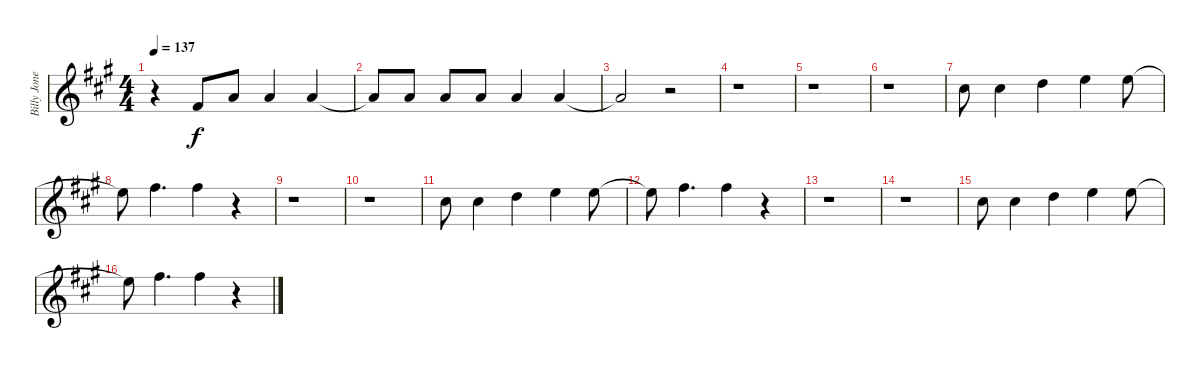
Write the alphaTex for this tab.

\track ("Billy Jones Vocals" "Billy Jone") {instrument flute}
\staff {score}
\tuning (E4 B3 G3 D3 A2 E2) {hide}
\ts (4 4)
\tempo 137
\clef g2
\ks a
r.4{dy f} 7.2.8 10.2.8 10.2.4 10.2.4 |
10.2{t}.8 10.2.8 10.2.8 10.2.8 10.2.4 10.2.4 |
10.2{t}.2 r.2 |
r.1 |
r.1 |
r.1 |
14.2.8{volume 8 balance 0} 14.2.4 15.2.4 12.1.4 12.1.8 |
12.1{t}.8 14.1.4{d} 14.1.4 r.4 |
r.1 |
r.1 |
14.2.8 14.2.4 15.2.4 12.1.4 12.1.8 |
12.1{t}.8 14.1.4{d} 14.1.4 r.4 |
r.1 |
r.1 |
14.2.8 14.2.4 15.2.4 12.1.4 12.1.8 |
12.1{t}.8 14.1.4{d} 14.1.4 r.4
